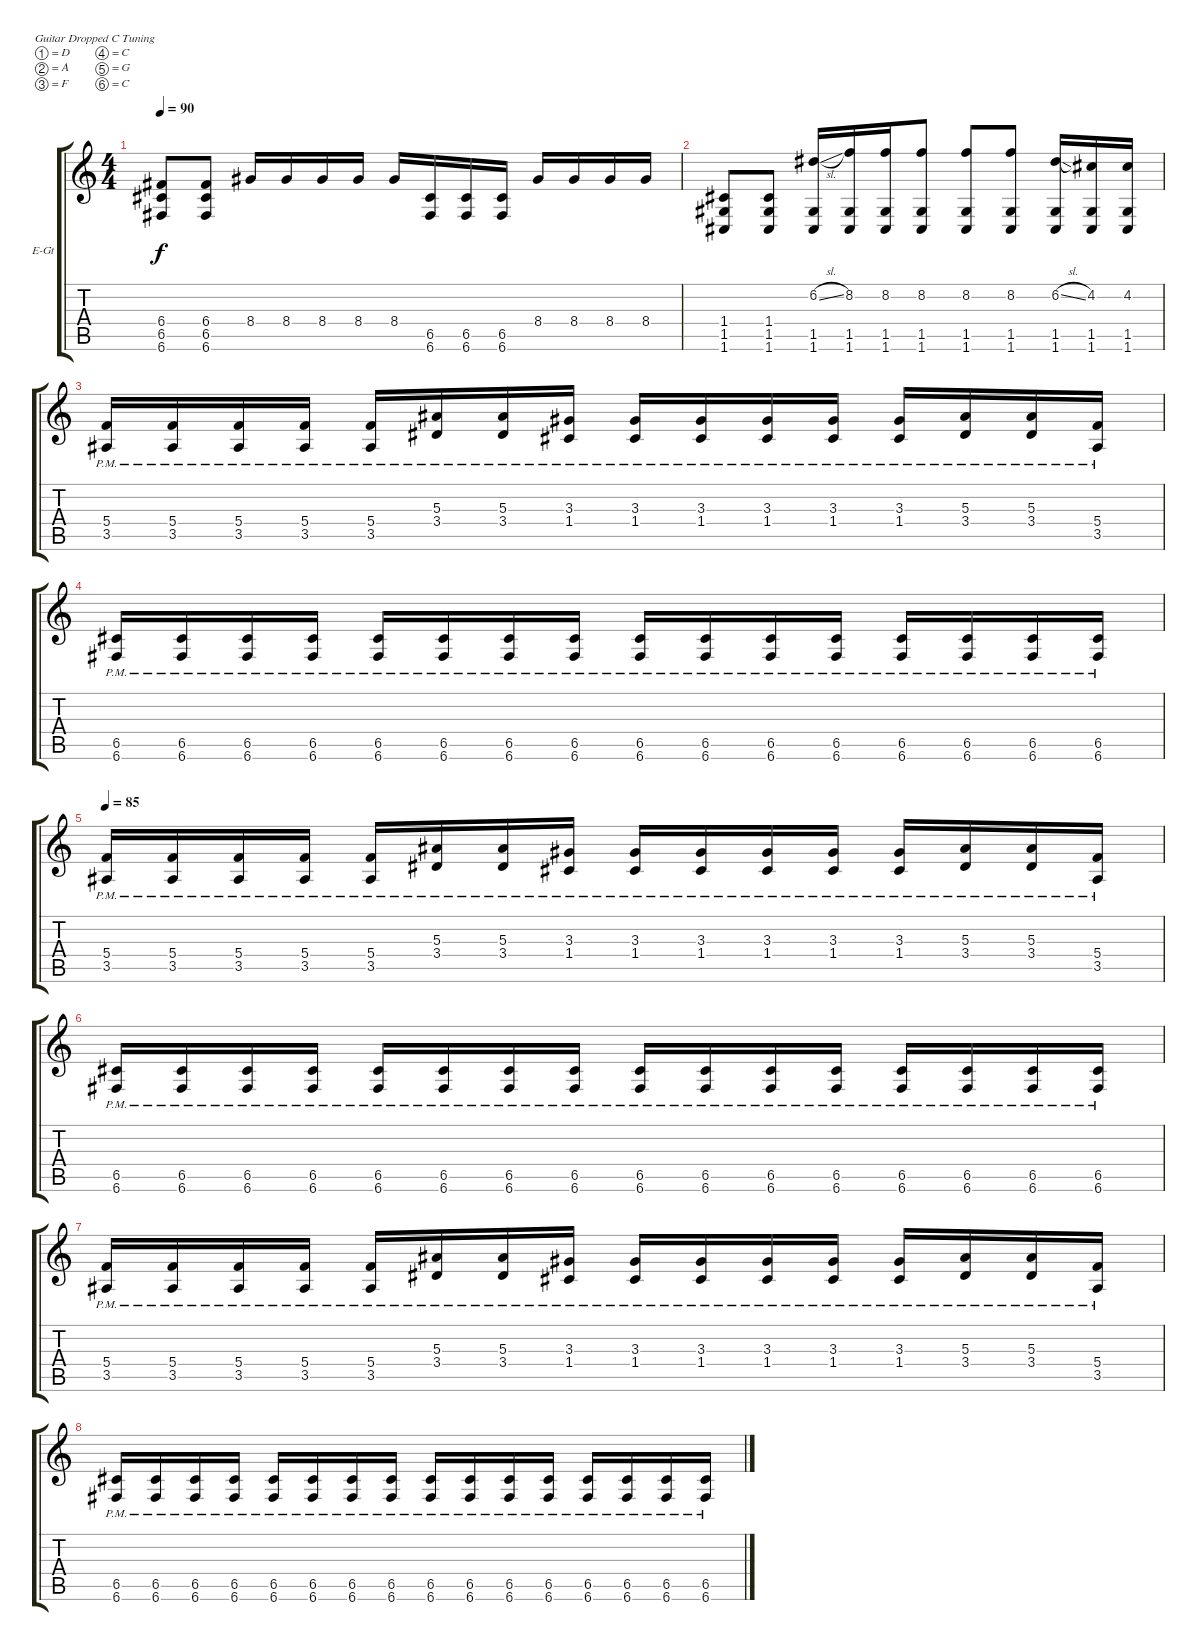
\defaultSystemsLayout 4
\bracketExtendMode groupsimilarinstruments
\firstSystemTrackNameOrientation horizontal
\otherSystemsTrackNameOrientation horizontal
\track ("Electric Guitar" "E-Gt") {instrument distortionguitar}
\staff {score tabs}
\tuning (D4 A3 F3 C3 G2 C2)
\ts (4 4)
\tempo 90
\clef g2
\ks c
(6.6 6.5 6.4).8{dy f} (6.5 6.6 6.4).8 8.4.16 8.4.16 8.4.16 8.4.16 8.4.16 (6.5 6.6).16 (6.5 6.6).16 (6.5 6.6).16 8.4.16 8.4.16 8.4.16 8.4.16 |
(1.6 1.5 1.4).8 (1.4 1.5 1.6).8 (6.2{sl} 1.6 1.5).16 (8.2 1.5 1.6).16 (8.2 1.6 1.5).16 (8.2 1.6 1.5).8 (8.2 1.6 1.5).8 (8.2 1.6 1.5).8 (6.2{sl} 1.6 1.5).16 (4.2 1.6 1.5).16 (4.2 1.5 1.6).16 |
(3.5{pm} 5.4{pm}).16 (3.5{pm} 5.4{pm}).16 (5.4{pm} 3.5{pm}).16 (5.4{pm} 3.5{pm}).16 (3.5{pm} 5.4{pm}).16 (3.4{pm} 5.3{pm}).16 (5.3{pm} 3.4{pm}).16 (1.4{pm} 3.3{pm}).16 (3.3{pm} 1.4{pm}).16 (3.3{pm} 1.4{pm}).16 (3.3{pm} 1.4{pm}).16 (1.4{pm} 3.3{pm}).16 (1.4{pm} 3.3{pm}).16 (5.3{pm} 3.4{pm}).16 (5.3{pm} 3.4{pm}).16 (3.5{pm} 5.4{pm}).16 |
(6.6{pm} 6.5{pm}).16 (6.6{pm} 6.5{pm}).16 (6.6{pm} 6.5{pm}).16 (6.6{pm} 6.5{pm}).16 (6.6{pm} 6.5{pm}).16 (6.6{pm} 6.5{pm}).16 (6.6{pm} 6.5{pm}).16 (6.6{pm} 6.5{pm}).16 (6.6{pm} 6.5{pm}).16 (6.6{pm} 6.5{pm}).16 (6.6{pm} 6.5{pm}).16 (6.6{pm} 6.5{pm}).16 (6.6{pm} 6.5{pm}).16 (6.6{pm} 6.5{pm}).16 (6.6{pm} 6.5{pm}).16 (6.6{pm} 6.5{pm}).16 |
\tempo 85
\scale
0.333333 (3.5{pm} 5.4{pm}).16 (3.5{pm} 5.4{pm}).16 (5.4{pm} 3.5{pm}).16 (5.4{pm} 3.5{pm}).16 (3.5{pm} 5.4{pm}).16 (3.4{pm} 5.3{pm}).16 (5.3{pm} 3.4{pm}).16 (1.4{pm} 3.3{pm}).16 (3.3{pm} 1.4{pm}).16 (3.3{pm} 1.4{pm}).16 (3.3{pm} 1.4{pm}).16 (1.4{pm} 3.3{pm}).16 (1.4{pm} 3.3{pm}).16 (5.3{pm} 3.4{pm}).16 (5.3{pm} 3.4{pm}).16 (3.5{pm} 5.4{pm}).16 |
\scale
0.333333 (6.6{pm} 6.5{pm}).16 (6.6{pm} 6.5{pm}).16 (6.6{pm} 6.5{pm}).16 (6.6{pm} 6.5{pm}).16 (6.6{pm} 6.5{pm}).16 (6.6{pm} 6.5{pm}).16 (6.6{pm} 6.5{pm}).16 (6.6{pm} 6.5{pm}).16 (6.6{pm} 6.5{pm}).16 (6.6{pm} 6.5{pm}).16 (6.6{pm} 6.5{pm}).16 (6.6{pm} 6.5{pm}).16 (6.6{pm} 6.5{pm}).16 (6.6{pm} 6.5{pm}).16 (6.6{pm} 6.5{pm}).16 (6.6{pm} 6.5{pm}).16 |
\scale
0.333333 (3.5{pm} 5.4{pm}).16 (3.5{pm} 5.4{pm}).16 (5.4{pm} 3.5{pm}).16 (5.4{pm} 3.5{pm}).16 (3.5{pm} 5.4{pm}).16 (3.4{pm} 5.3{pm}).16 (5.3{pm} 3.4{pm}).16 (1.4{pm} 3.3{pm}).16 (3.3{pm} 1.4{pm}).16 (3.3{pm} 1.4{pm}).16 (3.3{pm} 1.4{pm}).16 (1.4{pm} 3.3{pm}).16 (1.4{pm} 3.3{pm}).16 (5.3{pm} 3.4{pm}).16 (5.3{pm} 3.4{pm}).16 (3.5{pm} 5.4{pm}).16 |
\scale
0.333333 (6.6{pm} 6.5{pm}).16 (6.6{pm} 6.5{pm}).16 (6.6{pm} 6.5{pm}).16 (6.6{pm} 6.5{pm}).16 (6.6{pm} 6.5{pm}).16 (6.6{pm} 6.5{pm}).16 (6.6{pm} 6.5{pm}).16 (6.6{pm} 6.5{pm}).16 (6.6{pm} 6.5{pm}).16 (6.6{pm} 6.5{pm}).16 (6.6{pm} 6.5{pm}).16 (6.6{pm} 6.5{pm}).16 (6.6{pm} 6.5{pm}).16 (6.6{pm} 6.5{pm}).16 (6.6{pm} 6.5{pm}).16 (6.6{pm} 6.5{pm}).16
